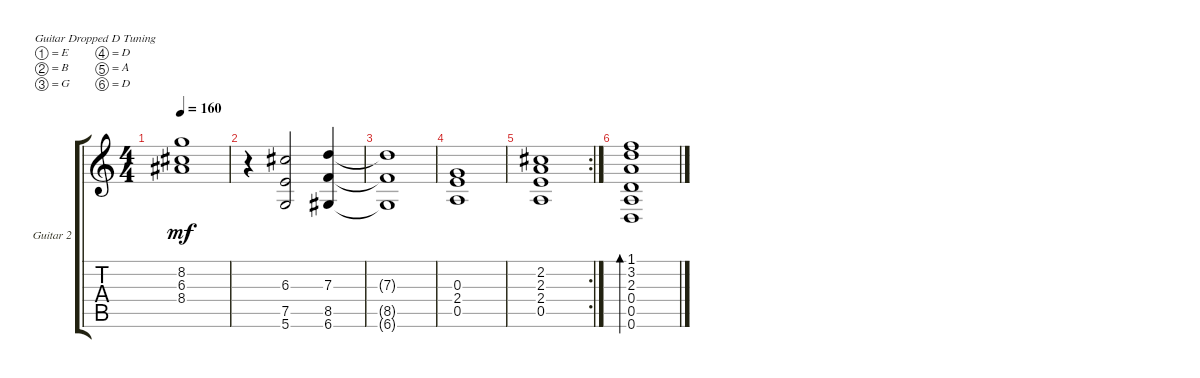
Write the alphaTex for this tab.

\bracketExtendMode groupsimilarinstruments
\firstSystemTrackNameOrientation horizontal
\otherSystemsTrackNameOrientation horizontal
\track ("Guitar 2" "Guitar 2") {instrument acousticguitarsteel}
\staff {score tabs}
\tuning (E4 B3 G3 D3 A2 D2)
\ts (4 4)
\tempo 160
\clef g2
\ks c
(8.2{t} 6.3{t} 8.4{t}).1{dy mf} |
r.4 (6.3 7.5 5.6).2 (7.3 8.5 6.6).4 |
(7.3{t} 8.5{t} 6.6{t}).1 |
(0.3 2.4 0.5).1 |
\rc 2
(2.2 2.3 2.4 0.5).1 |
(1.1 3.2 2.3 0.4 0.5 0.6).1{bd 240}
